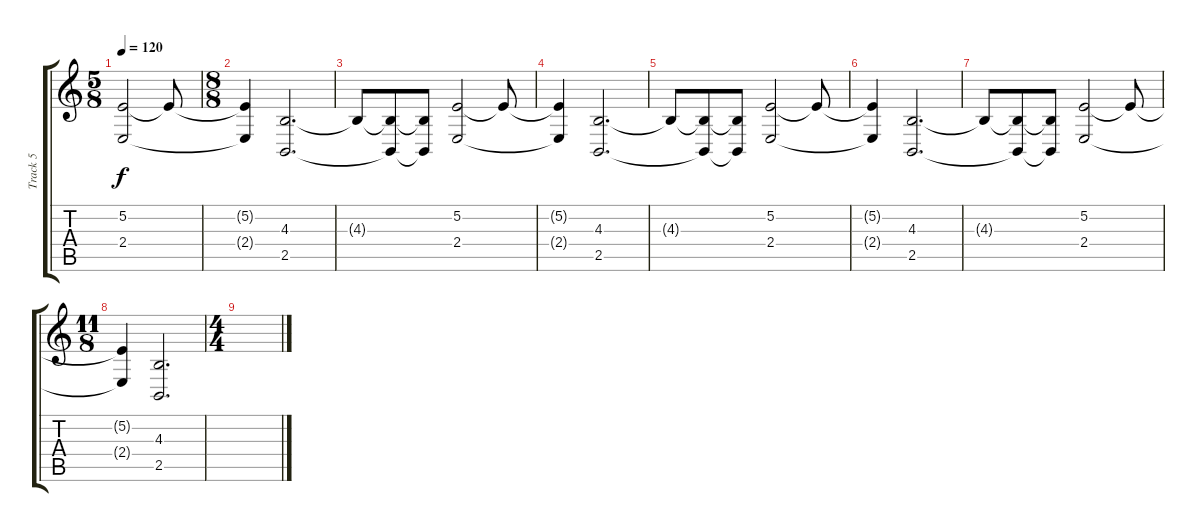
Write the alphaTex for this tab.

\track ("Track 5" "Track 5") {instrument churchorgan bank 255}
\staff {score tabs}
\tuning (E4 B3 G3 D3 A2 E2) {hide}
\ts (5 8)
\tempo 120
\clef g2
\ks c
(5.2 2.4).2{dy f} 5.2{t}.8 |
\ts (8 8)
(5.2{t} 2.4{t}).4 (4.3 2.5).2{d} |
4.3{t}.8 (4.3{t} 2.5{t}).8 (4.3{t} 2.5{t}).8 (5.2 2.4).2 5.2{t}.8 |
(5.2{t} 2.4{t}).4 (4.3 2.5).2{d} |
4.3{t}.8 (4.3{t} 2.5{t}).8 (4.3{t} 2.5{t}).8 (5.2 2.4).2 5.2{t}.8 |
(5.2{t} 2.4{t}).4 (4.3 2.5).2{d} |
4.3{t}.8 (4.3{t} 2.5{t}).8 (4.3{t} 2.5{t}).8 (5.2 2.4).2 5.2{t}.8 |
\ts (11 8)
(5.2{t} 2.4{t}).4 (4.3 2.5).2{d} |
\ts (4 4)
